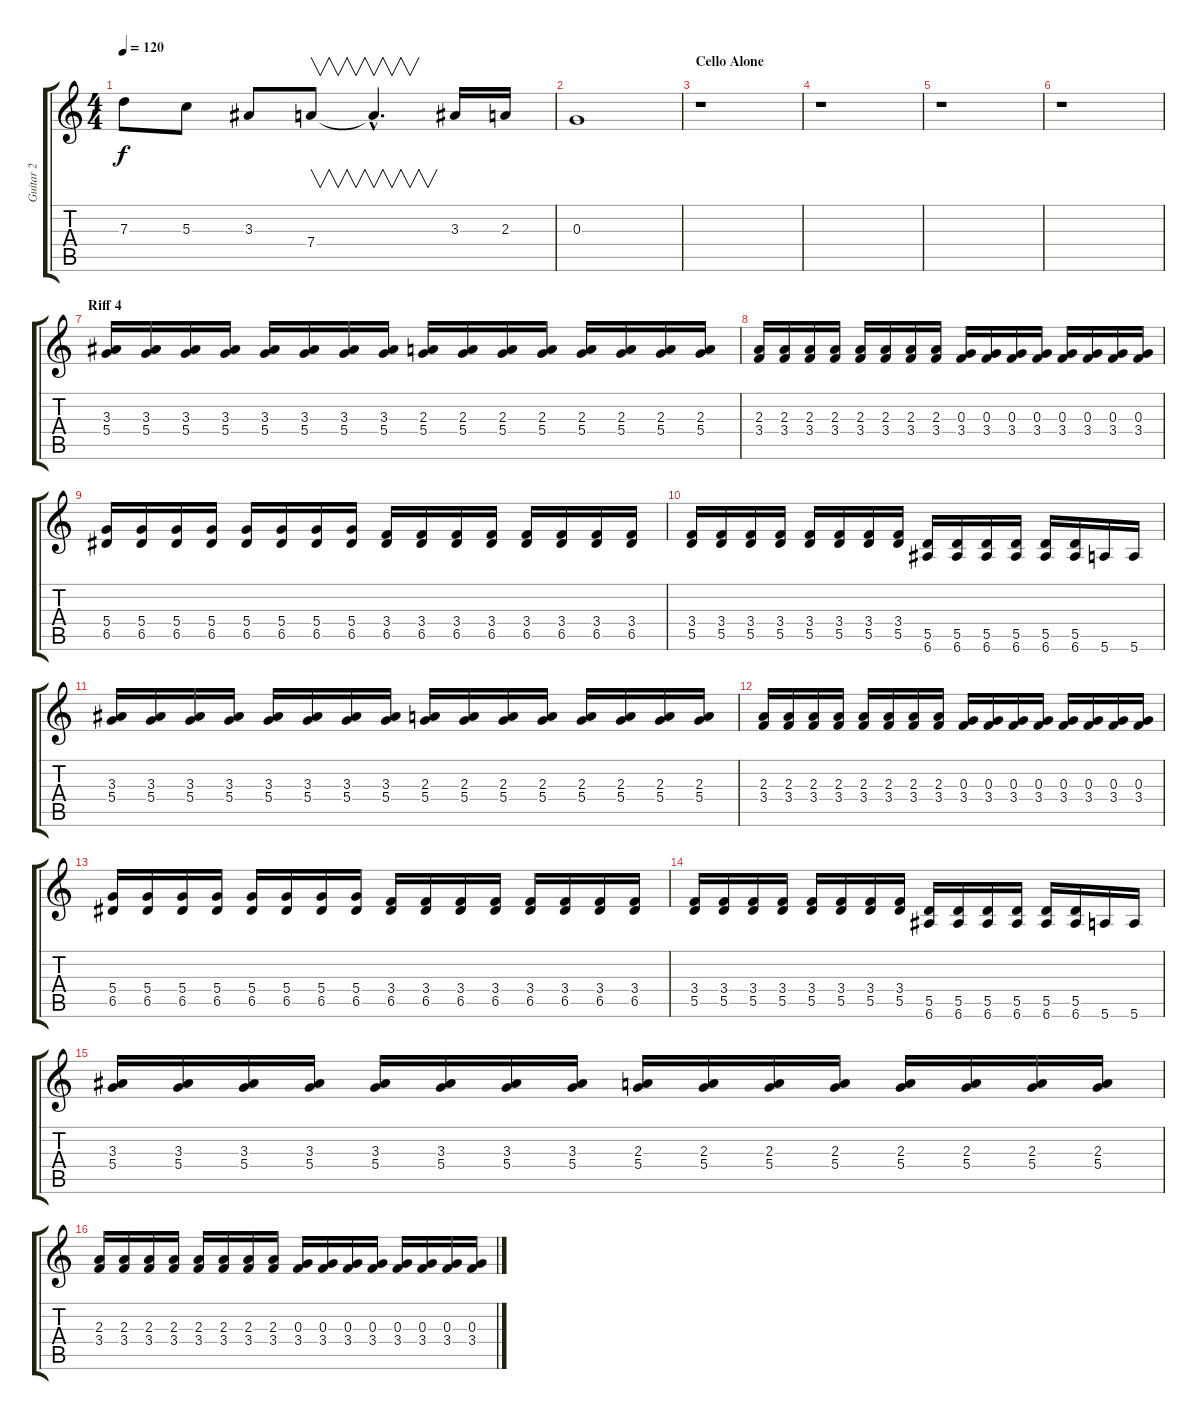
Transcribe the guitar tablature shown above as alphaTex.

\track ("Guitar 2" "Guitar 2") {instrument acousticguitarsteel}
\staff {score tabs}
\tuning (E4 B3 G3 D3 A2 E2) {hide}
\ts (4 4)
\tempo 120
\clef g2
\ks c
7.3.8{dy f} 5.3.8 3.3.8 7.4.8{v} 7.4{hac t}.4{v d} 3.3.16 2.3.16 |
0.3.1 |
\section ("" "Cello Alone")
r.1 |
r.1 |
r.1 |
r.1 |
\section ("" "Riff 4")
(3.3 5.4).16 (3.3 5.4).16 (3.3 5.4).16 (3.3 5.4).16 (3.3 5.4).16 (3.3 5.4).16 (3.3 5.4).16 (3.3 5.4).16 (2.3 5.4).16 (2.3 5.4).16 (2.3 5.4).16 (2.3 5.4).16 (2.3 5.4).16 (2.3 5.4).16 (2.3 5.4).16 (2.3 5.4).16 |
(2.3 3.4).16 (2.3 3.4).16 (2.3 3.4).16 (2.3 3.4).16 (2.3 3.4).16 (2.3 3.4).16 (2.3 3.4).16 (2.3 3.4).16 (0.3 3.4).16 (0.3 3.4).16 (0.3 3.4).16 (0.3 3.4).16 (0.3 3.4).16 (0.3 3.4).16 (0.3 3.4).16 (0.3 3.4).16 |
(5.4 6.5).16 (5.4 6.5).16 (5.4 6.5).16 (5.4 6.5).16 (5.4 6.5).16 (5.4 6.5).16 (5.4 6.5).16 (5.4 6.5).16 (3.4 6.5).16 (3.4 6.5).16 (3.4 6.5).16 (3.4 6.5).16 (3.4 6.5).16 (3.4 6.5).16 (3.4 6.5).16 (3.4 6.5).16 |
(3.4 5.5).16 (3.4 5.5).16 (3.4 5.5).16 (3.4 5.5).16 (3.4 5.5).16 (3.4 5.5).16 (3.4 5.5).16 (3.4 5.5).16 (5.5 6.6).16 (5.5 6.6).16 (5.5 6.6).16 (5.5 6.6).16 (5.5 6.6).16 (5.5 6.6).16 5.6.16 5.6.16 |
(3.3 5.4).16 (3.3 5.4).16 (3.3 5.4).16 (3.3 5.4).16 (3.3 5.4).16 (3.3 5.4).16 (3.3 5.4).16 (3.3 5.4).16 (2.3 5.4).16 (2.3 5.4).16 (2.3 5.4).16 (2.3 5.4).16 (2.3 5.4).16 (2.3 5.4).16 (2.3 5.4).16 (2.3 5.4).16 |
(2.3 3.4).16 (2.3 3.4).16 (2.3 3.4).16 (2.3 3.4).16 (2.3 3.4).16 (2.3 3.4).16 (2.3 3.4).16 (2.3 3.4).16 (0.3 3.4).16 (0.3 3.4).16 (0.3 3.4).16 (0.3 3.4).16 (0.3 3.4).16 (0.3 3.4).16 (0.3 3.4).16 (0.3 3.4).16 |
(5.4 6.5).16 (5.4 6.5).16 (5.4 6.5).16 (5.4 6.5).16 (5.4 6.5).16 (5.4 6.5).16 (5.4 6.5).16 (5.4 6.5).16 (3.4 6.5).16 (3.4 6.5).16 (3.4 6.5).16 (3.4 6.5).16 (3.4 6.5).16 (3.4 6.5).16 (3.4 6.5).16 (3.4 6.5).16 |
(3.4 5.5).16 (3.4 5.5).16 (3.4 5.5).16 (3.4 5.5).16 (3.4 5.5).16 (3.4 5.5).16 (3.4 5.5).16 (3.4 5.5).16 (5.5 6.6).16 (5.5 6.6).16 (5.5 6.6).16 (5.5 6.6).16 (5.5 6.6).16 (5.5 6.6).16 5.6.16 5.6.16 |
(3.3 5.4).16 (3.3 5.4).16 (3.3 5.4).16 (3.3 5.4).16 (3.3 5.4).16 (3.3 5.4).16 (3.3 5.4).16 (3.3 5.4).16 (2.3 5.4).16 (2.3 5.4).16 (2.3 5.4).16 (2.3 5.4).16 (2.3 5.4).16 (2.3 5.4).16 (2.3 5.4).16 (2.3 5.4).16 |
(2.3 3.4).16 (2.3 3.4).16 (2.3 3.4).16 (2.3 3.4).16 (2.3 3.4).16 (2.3 3.4).16 (2.3 3.4).16 (2.3 3.4).16 (0.3 3.4).16 (0.3 3.4).16 (0.3 3.4).16 (0.3 3.4).16 (0.3 3.4).16 (0.3 3.4).16 (0.3 3.4).16 (0.3 3.4).16
